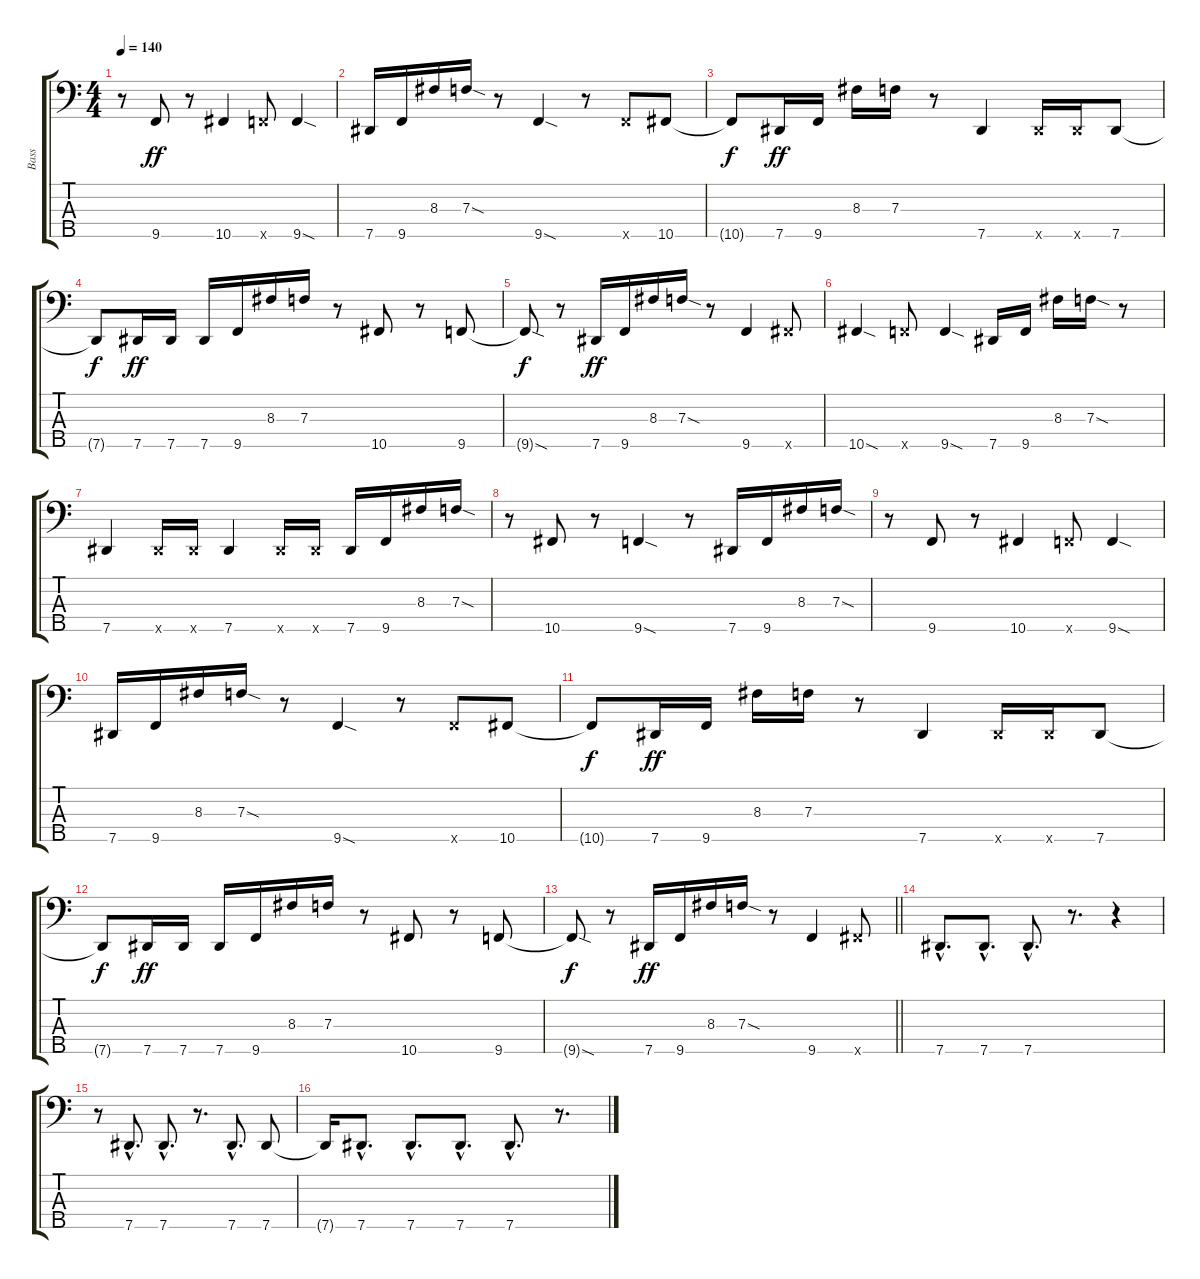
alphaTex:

\track ("Bass" "Bass") {instrument electricbasspick}
\staff {score tabs}
\tuning (Ab2 Eb2 Bb1 F1 Ab0) {hide}
\ts (4 4)
\tempo 140
\clef f4
\ks c
r.8{dy ff} 9.5.8 r.8 10.5.4 9.5{x}.8 9.5{sod}.4 |
7.5.16 9.5.16 8.3.16 7.3{sod}.16 r.8 9.5{sod}.4 r.8 9.5{x}.8 10.5.8 |
10.5{t}.8{dy f} 7.5.16{dy ff} 9.5.16 8.3.16 7.3.16 r.8 7.5.4 7.5{x}.16 7.5{x}.16 7.5.8 |
7.5{t}.8{dy f} 7.5.16{dy ff} 7.5.16 7.5.16 9.5.16 8.3.16 7.3.16 r.8 10.5.8 r.8 9.5.8 |
9.5{sod t}.8{dy f} r.8 7.5.16{dy ff} 9.5.16 8.3.16 7.3{sod}.16 r.8 9.5.4 10.5{x}.8 |
10.5{sod}.4 9.5{x}.8 9.5{sod}.4 7.5.16 9.5.16 8.3.16 7.3{sod}.16 r.8 |
7.5.4 7.5{x}.16 7.5{x}.16 7.5.4 7.5{x}.16 7.5{x}.16 7.5.16 9.5.16 8.3.16 7.3{sod}.16 |
r.8 10.5.8 r.8 9.5{sod}.4 r.8 7.5.16 9.5.16 8.3.16 7.3{sod}.16 |
r.8 9.5.8 r.8 10.5.4 9.5{x}.8 9.5{sod}.4 |
7.5.16 9.5.16 8.3.16 7.3{sod}.16 r.8 9.5{sod}.4 r.8 9.5{x}.8 10.5.8 |
10.5{t}.8{dy f} 7.5.16{dy ff} 9.5.16 8.3.16 7.3.16 r.8 7.5.4 7.5{x}.16 7.5{x}.16 7.5.8 |
7.5{t}.8{dy f} 7.5.16{dy ff} 7.5.16 7.5.16 9.5.16 8.3.16 7.3.16 r.8 10.5.8 r.8 9.5.8 |
\barLineRight lightlight
9.5{sod t}.8{dy f} r.8 7.5.16{dy ff} 9.5.16 8.3.16 7.3{sod}.16 r.8 9.5.4 10.5{x}.8 |
\section ("" "")
7.5{hac}.8{d} 7.5{hac}.8{d} 7.5{hac}.8{d} r.8{d} r.4 |
r.8 7.5{hac}.8{d} 7.5{hac}.8{d} r.8{d} 7.5{hac}.8{d} 7.5.8 |
7.5{t}.16 7.5{hac}.8{d} 7.5{hac}.8{d} 7.5{hac}.8{d} 7.5{hac}.8{d} r.8{d}
